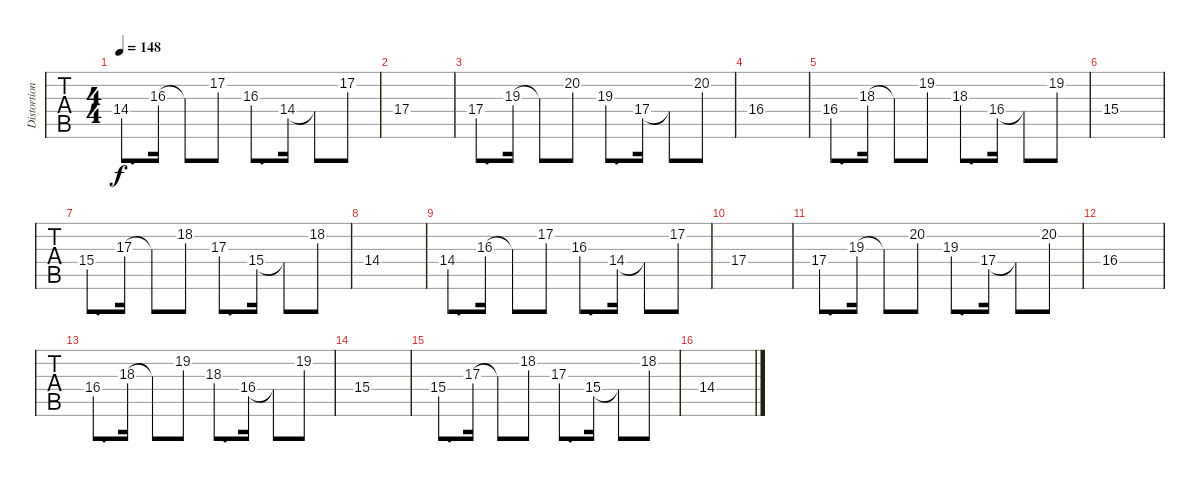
\track ("Distortion Guitar (Poland)" "Distortion") {instrument overdrivenguitar}
\staff {tabs}
\tuning (E4 B3 G3 D3 A2 E2) {hide}
\ts (4 4)
\tempo 148
\clef g2
\ks c
14.4.8{d ot 8va dy f} 16.3.16{ot 8va} 16.3{t}.8{ot 8va} 17.2.8{ot 8va} 16.3.8{d ot 8va} 14.4.16{ot 8va} 14.4{t}.8{ot 8va} 17.2.8{ot 8va} |
17.4.1 |
17.4.8{d ot 8va} 19.3.16{ot 8va} 19.3{t}.8{ot 8va} 20.2.8{ot 8va} 19.3.8{d ot 8va} 17.4.16{ot 8va} 17.4{t}.8{ot 8va} 20.2.8{ot 8va} |
16.4.1 |
16.4.8{d ot 8va} 18.3.16{ot 8va} 18.3{t}.8{ot 8va} 19.2.8{ot 8va} 18.3.8{d ot 8va} 16.4.16{ot 8va} 16.4{t}.8{ot 8va} 19.2.8{ot 8va} |
15.4.1 |
15.4.8{d ot 8va} 17.3.16{ot 8va} 17.3{t}.8{ot 8va} 18.2.8{ot 8va} 17.3.8{d ot 8va} 15.4.16{ot 8va} 15.4{t}.8{ot 8va} 18.2.8{ot 8va} |
14.4.1 |
14.4.8{d ot 8va} 16.3.16{ot 8va} 16.3{t}.8{ot 8va} 17.2.8{ot 8va} 16.3.8{d ot 8va} 14.4.16{ot 8va} 14.4{t}.8{ot 8va} 17.2.8{ot 8va} |
17.4.1 |
17.4.8{d ot 8va} 19.3.16{ot 8va} 19.3{t}.8{ot 8va} 20.2.8{ot 8va} 19.3.8{d ot 8va} 17.4.16{ot 8va} 17.4{t}.8{ot 8va} 20.2.8{ot 8va} |
16.4.1 |
16.4.8{d ot 8va} 18.3.16{ot 8va} 18.3{t}.8{ot 8va} 19.2.8{ot 8va} 18.3.8{d ot 8va} 16.4.16{ot 8va} 16.4{t}.8{ot 8va} 19.2.8{ot 8va} |
15.4.1 |
15.4.8{d ot 8va} 17.3.16{ot 8va} 17.3{t}.8{ot 8va} 18.2.8{ot 8va} 17.3.8{d ot 8va} 15.4.16{ot 8va} 15.4{t}.8{ot 8va} 18.2.8{ot 8va} |
14.4.1
